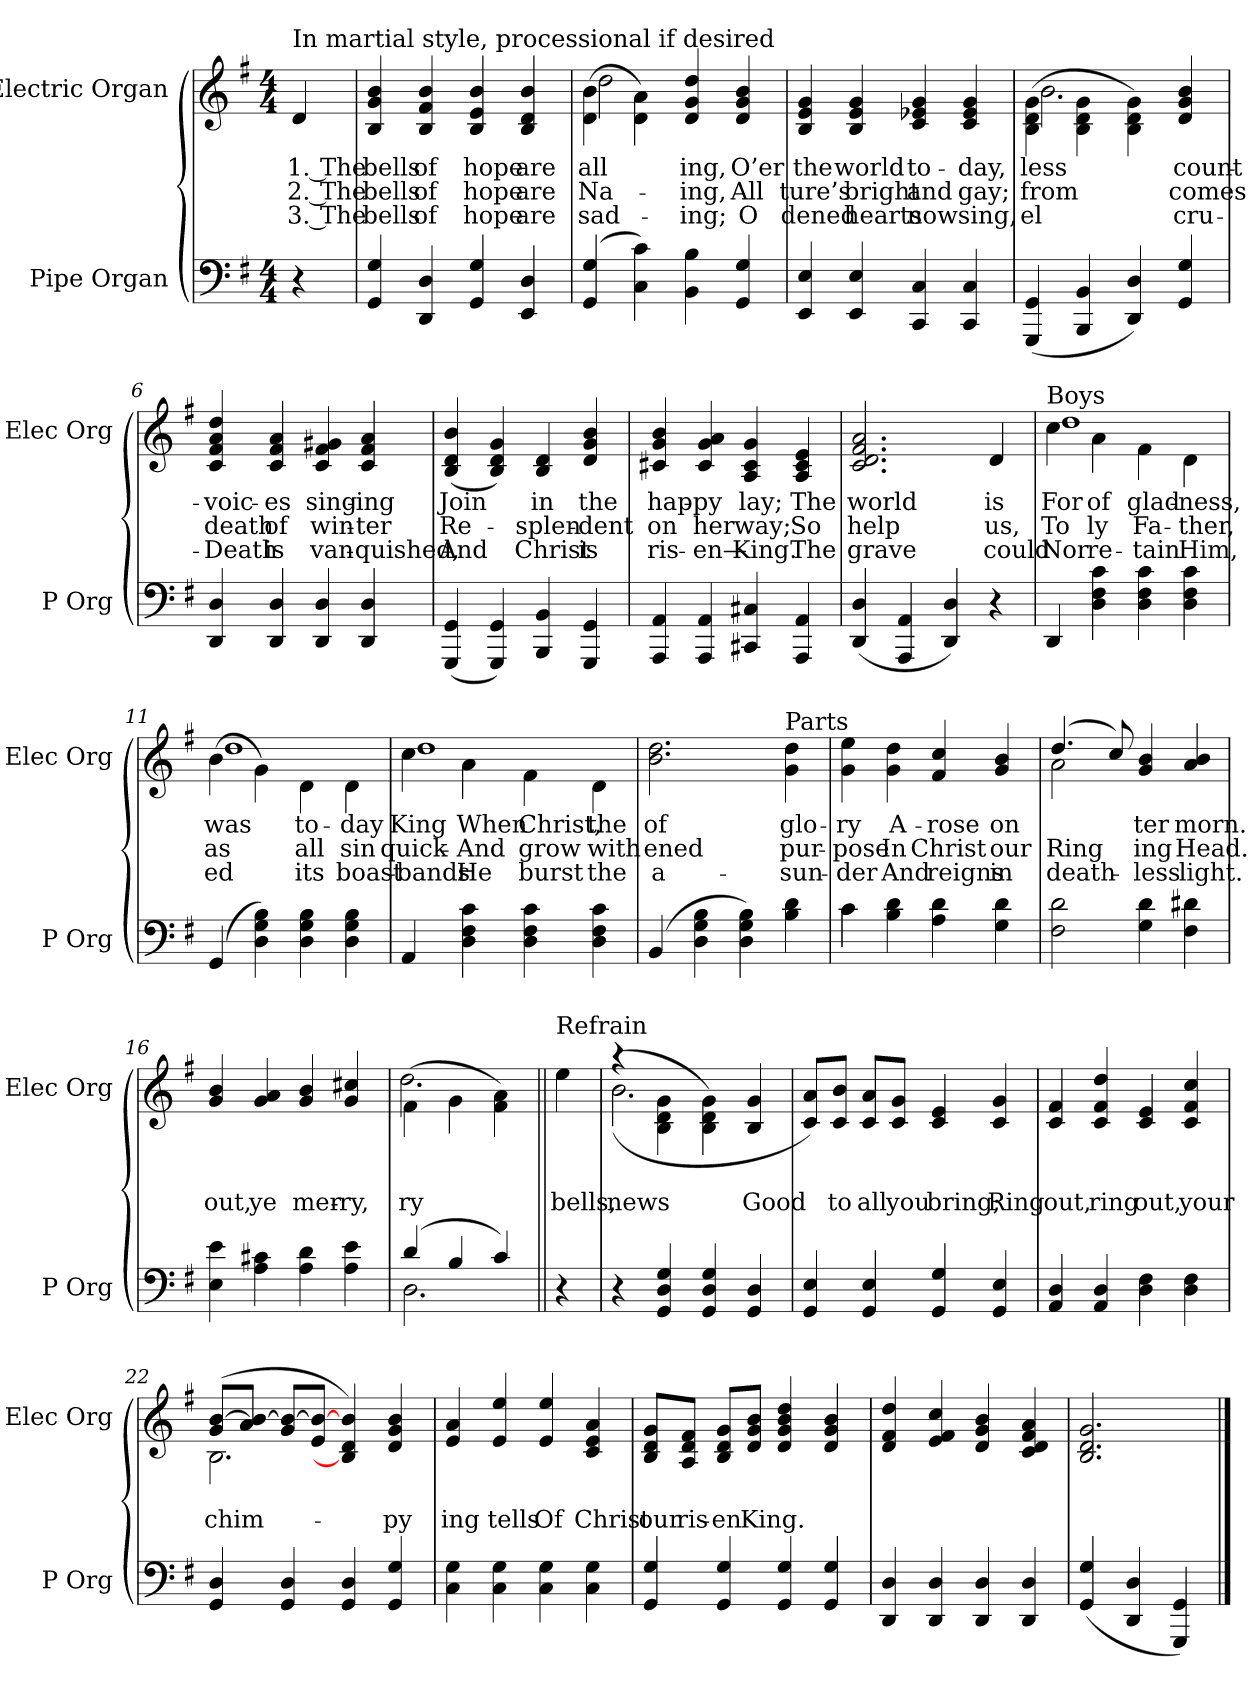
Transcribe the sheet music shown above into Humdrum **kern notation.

**kern	**kern	**text	**text	**text
*part2	*part1	*part1	*part1	*part1
*staff2	*staff1	*staff1	*staff1	*staff1
*I"Pipe Organ	*I"Electric Organ	*	*	*
*I'P Org	*I'Elec Org	*	*	*
*clefF4	*clefG2	*	*	*
*k[f#]	*k[f#]	*	*	*
*G:	*G:	*	*	*
*M4/4	*M4/4	*	*	*
=1	=1	=1	=1	=1
!	!LO:TX:t=In martial style, processional if desired	!	!	!
4r	4d	1. The	2. The	3. The
=2	=2	=2	=2	=2
4GG 4G	4B 4g 4b	bells	bells	bells
4DD 4D	4B 4f# 4b	of	of	of
4GG 4G	4B 4e 4b	hope	hope	hope
4EE 4D	4B 4d 4b	are	are	are
=3	=3	=3	=3	=3
*	*^	*	*	*
(4GG 4G	(4d\ 4b\	2dd	all	Na-	sad-
4C 4c)	4d\ 4a\)	.	.	.	.
4BB 4B	4d 4g 4dd	2ryy	-ing,	-ing,	-ing;
4GG 4G	4d 4g 4b	.	O’er	All	O
*	*v	*v	*	*	*
=4	=4	=4	=4	=4
4EE 4E	4B 4e 4g	the	-ture’s	-dened
4EE 4E	4B 4e 4g	world	bright	hearts
4CC 4C	4c 4e-X 4g	to-	and	now
4CC 4C	4c 4e- 4g	-day,	gay;	sing,
=5	=5	=5	=5	=5
*	*^	*	*	*
(4GGG 4GG	(4B\ 4d\ 4g\	2.b	-less	from	-el
4BBB 4BB	4B\ 4d\ 4g\	.	.	.	.
4DD 4D)	4B\ 4d\ 4g\)	.	.	.	.
4GG 4G	4d 4g 4b	4ryy	count-	comes	cru-
*	*v	*v	*	*	*
=6	=6	=6	=6	=6
4DD 4D	4c 4f# 4a 4dd	voic-	death	Death
4DD 4D	4c 4f# 4a	-es	of	is
4DD 4D	4c 4f# 4g#X	sing-	win-	van-
4DD 4D	4c 4f# 4a	-ing	-ter	-quished,
=7	=7	=7	=7	=7
(4GGG 4GG	(4B 4d 4b	Join	Re-	And
4GGG 4GG)	4B 4d 4g)	.	.	.
4BBB 4BB	4B 4d	in	-splen-	Christ
4GGG 4GG	4d 4g 4b	the	-dent	is
=8	=8	=8	=8	=8
4AAA 4AA	4c#X 4g 4b	hap-	on	ris-
4AAA 4AA	4c# 4g 4a	-py	her	-en—
4CC#X 4C#X	4A 4c# 4g	lay;	way;	King.
4AAA 4AA	4A 4c# 4e	The	So	The
=9	=9	=9	=9	=9
(4DD 4D	2.c 2.d 2.f# 2.a	world	help	grave
4AAA 4AA	.	.	.	.
4DD 4D)	.	.	.	.
4r	4d	is	us,	could
=10	=10	=10	=10	=10
*	*^	*	*	*
!	!LO:TX:t=Boys	!	!	!	!
4DD	4cc\	1dd	For	To	Nor
4D 4F# 4c	4a\	.	of	-ly	re-
4D 4F# 4c	4f#\	.	glad-	Fa-	-tain
4D 4F# 4c	4d\	.	-ness,	-ther,	Him,
=11	=11	=11	=11	=11	=11
(4GG	(4b\	1dd	was	as	-ed
4D 4G 4B)	4g\)	.	.	.	.
4D 4G 4B	4d\	.	to-	all	its
4D 4G 4B	4d\	.	-day	sin	boast-
=12	=12	=12	=12	=12	=12
4AA	4cc\	1dd	King	quick-	bands
4D 4F# 4c	4a\	.	When	And	He
4D 4F# 4c	4f#\	.	Christ,	grow	burst
4D 4F# 4c	4d\	.	the	with	the
*	*v	*v	*	*	*
=13	=13	=13	=13	=13
(4BB	2.b 2.dd	of	-ened	a-
4D 4G 4B	.	.	.	.
4D 4G 4B)	.	.	.	.
!	!LO:TX:t=Parts	!	!	!
4B 4d	4g 4dd	glo-	pur-	-sun-
=14	=14	=14	=14	=14
*^	*	*	*	*
4c\	4c	4g 4ee	-ry	-pose	-der
4B 4d	2.ryy	4g 4dd	A-	In	And
4A 4d	.	4f# 4cc	-rose	Christ	reigns
4G 4d	.	4g 4b	on	our	in
*v	*v	*	*	*	*
=15	=15	=15	=15	=15
*	*^	*	*	*
2F# 2d	(4.dd/	2a	.	Ring	death-
.	8cc/)	.	.	.	.
4G 4d	4g 4b	2ryy	-ter	-ing	-less
4F# 4d#X	4a 4b	.	morn.	Head.	light.
*	*v	*v	*	*	*
=16	=16	=16	=16	=16
4E 4e	4g 4b	.	out,	.
4A 4c#X	4g 4a	.	ye	.
4A 4d	4g 4b	.	mer-	.
4A 4e	4g 4cc#X	.	-ry,	.
=17	=17	=17	=17	=17
*^	*^	*	*	*
(4d/	2.D	(4f#\	2.dd	.	-ry	.
4B/	.	4g\	.	.	.	.
4c/)	.	4f#\ 4a\)	.	.	.	.
*v	*v	*	*	*	*	*
*	*v	*v	*	*	*
=18||	=18||	=18||	=18||	=18||
!	!LO:TX:t=Refrain	!	!	!
4r	4ee	.	bells,	.
=19	=19	=19	=19	=19
*	*^	*	*	*
4r	(4r	(2.b	.	news	.
4GG 4D 4G	4B\ 4d\ 4g\	.	.	.	.
4GG 4D 4G	4B\ 4d\ 4g\)	.	.	.	.
4GG 4D	4B 4g	4ryy	.	Good	.
*	*v	*v	*	*	*
=20	=20	=20	=20	=20
4GG 4E	8c/ 8a/L)	.	.	.
.	8c/ 8b/J	.	to	.
4GG 4E	8c/ 8a/L	.	all	.
.	8c/ 8g/J	.	you	.
4GG 4G	4c 4e	.	bring;	.
4GG 4E	4c 4g	.	Ring	.
=21	=21	=21	=21	=21
4AA 4D	4c 4f#	.	out,	.
4AA 4D	4c 4f# 4dd	.	ring	.
4D 4F#	4c 4e	.	out,	.
4D 4F#	4c 4f# 4cc	.	your	.
=22	=22	=22	=22	=22
*	*^	*	*	*
4GG 4D	(8g/ [8b/L	2.B	.	chim-	.
.	8a/ 8b_/J	.	.	.	.
4GG 4D	8g/ 8b_/L	.	.	.	.
.	8e/ 8b_/J	.	.	.	.
4GG 4D	4B/] 4d/ 4b/)	.	.	.	.
4GG 4G	4d 4g 4b	4ryy	.	-py	.
*	*v	*v	*	*	*
=23	=23	=23	=23	=23
4C 4G	4e 4a	.	-ing	.
4C 4G	4e 4ee	.	tells	.
4C 4G	4e 4ee	.	Of	.
4C 4G	4c 4e 4a	.	Christ	.
=24	=24	=24	=24	=24
4GG 4G	8B/ 8d/ 8g/L	.	our	.
.	8A/ 8d/ 8f#/J	.	ris-	.
4GG 4G	8B/ 8d/ 8g/L	.	-en	.
.	8d/ 8g/ 8b/J	.	King.	.
4GG 4G	4d 4g 4b 4dd	.	.	.
4GG 4G	4d 4g 4b	.	.	.
=25	=25	=25	=25	=25
4DD 4D	4d 4f# 4dd	.	.	.
4DD 4D	4e 4f# 4cc	.	.	.
4DD 4D	4d 4g 4b	.	.	.
4DD 4D	4c 4d 4f# 4a	.	.	.
=26	=26	=26	=26	=26
(4GG 4G	2.B 2.d 2.g	.	.	.
4DD 4D	.	.	.	.
4GGG 4GG)	.	.	.	.
==	==	==	==	==
*-	*-	*-	*-	*-
